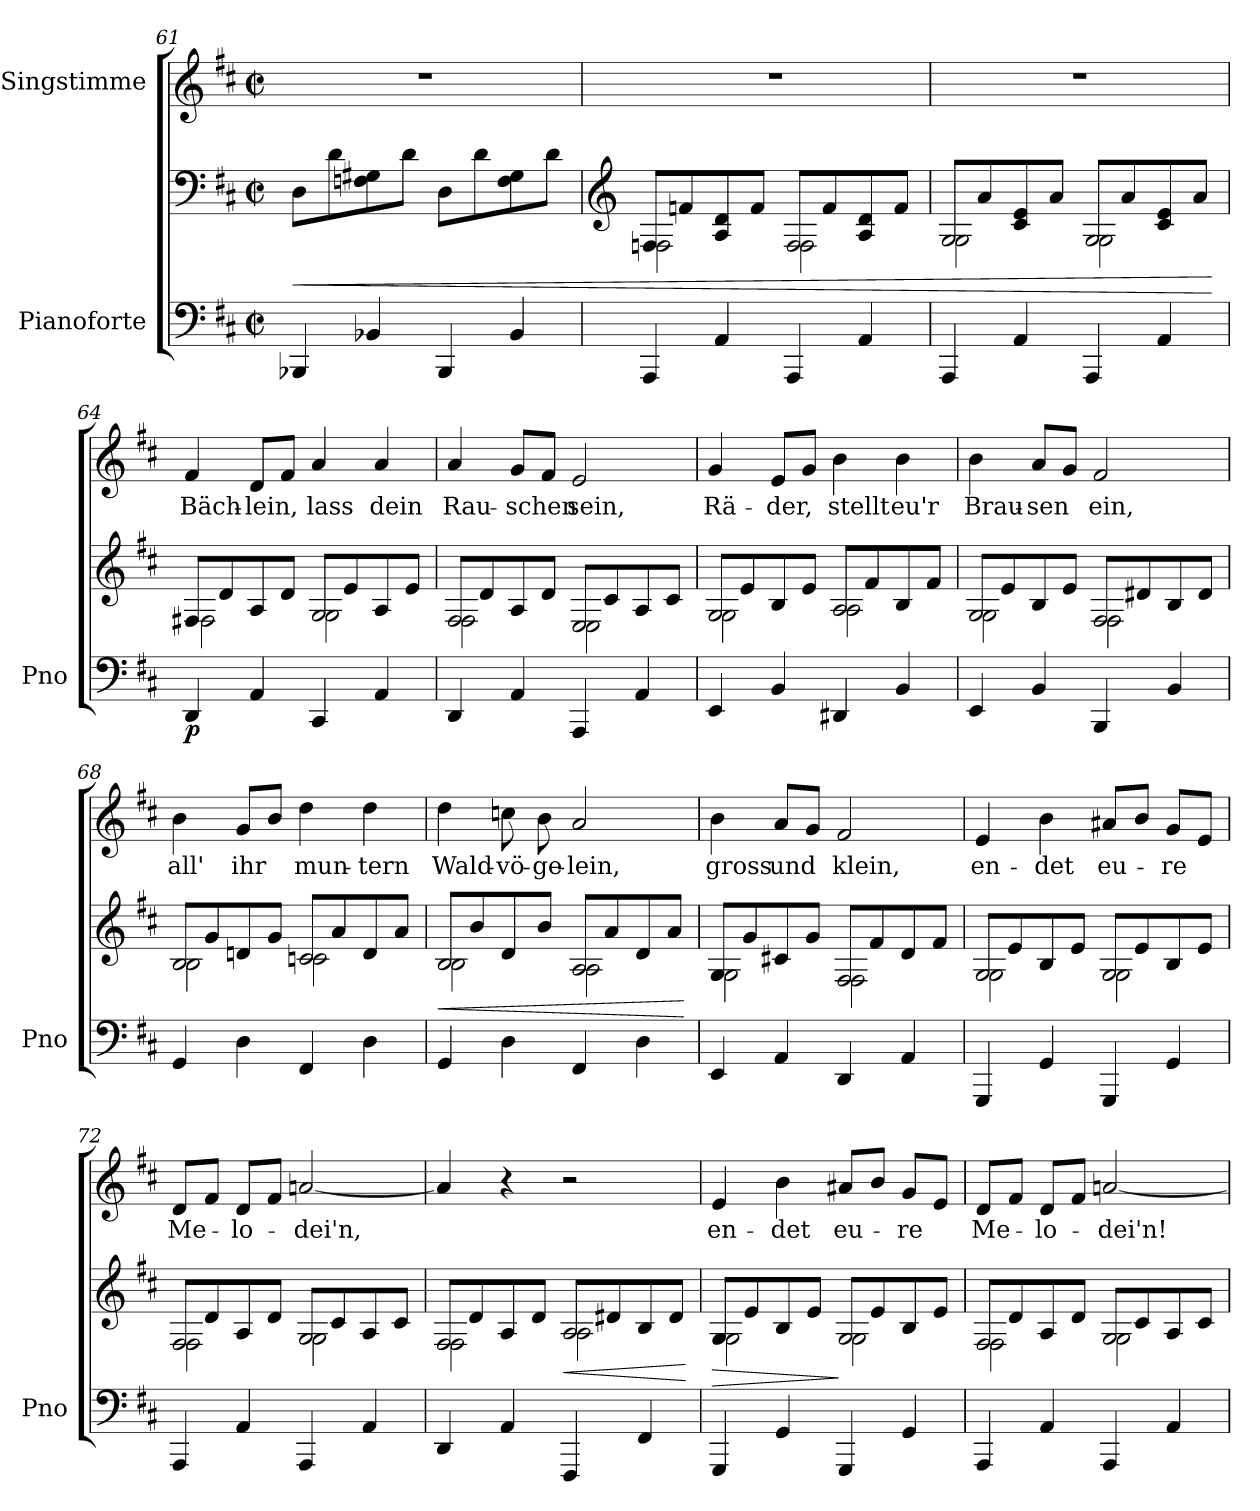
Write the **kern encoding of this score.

**kern	**kern	**dynam	**kern	**text
*part2	*part2	*part2	*part1	*part1
*staff3	*staff2	*staff2/3	*staff1	*staff1
*I"Pianoforte	*	*	*I"Singstimme	*
*I'Pno	*	*	*	*
*clefF4	*clefF4	*	*clefG2	*
*k[f#c#]	*k[f#c#]	*	*k[f#c#]	*
*M2/2	*M2/2	*	*M2/2	*
*met(c|)	*met(c|)	*	*met(c|)	*
=61	=61	=61	=61	=61
!	!	!LO:HP:b	!	!
4BBB-X/	8D\L	<	1r	.
.	8d\	.	.	.
4BB-X/	8Fn\ 8G#X\	.	.	.
.	8d\J	.	.	.
4BBB-/	8D\L	.	.	.
.	8d\	.	.	.
4BB-/	8F\ 8G#\	.	.	.
.	8d\J	.	.	.
=62	=62	=62	=62	=62
*	*clefG2	*	*	*
!	!LO:N:head=open	!	!	!
*	*^	*	*	*
4AAA/	8Fn/L	2F\	.	1r	.
.	8fn/	.	.	.	.
4AA/	8A/ 8d/	.	.	.	.
.	8f/J	.	.	.	.
!	!LO:N:head=open	!	!	!	!
4AAA/	8F/L	2F\	.	.	.
.	8f/	.	.	.	.
4AA/	8A/ 8d/	.	.	.	.
.	8f/J	.	.	.	.
=63	=63	=63	=63	=63	=63
!	!LO:N:head=open	!	!	!	!
4AAA/	8G/L	2G\	.	1r	.
.	8a/	.	.	.	.
4AA/	8c#/ 8e/	.	.	.	.
.	8a/J	.	.	.	.
!	!LO:N:head=open	!	!	!	!
4AAA/	8G/L	2G\	.	.	.
.	8a/	.	.	.	.
4AA/	8c#/ 8e/	.	.	.	.
.	8a/J	.	.	.	.
*	*v	*v	*	*	*
.	.	[	.	.
=64	=64	=64	=64	=64
!	!LO:N:head=open	!LO:DY:b=2	!	!
*	*^	*	*	*
4DD/	8F#X/L	2F#\	p	4f#/	Bäch-
.	8d/	.	.	.	.
4AA/	8A/	.	.	8d/L	-lein,
.	8d/J	.	.	8f#/J	.
!	!LO:N:head=open	!	!	!	!
4CC#/	8G/L	2G\	.	4a/	lass
.	8e/	.	.	.	.
4AA/	8A/	.	.	4a/	dein
.	8e/J	.	.	.	.
=65	=65	=65	=65	=65	=65
!	!LO:N:head=open	!	!	!	!
4DD/	8F#/L	2F#\	.	4a/	Rau-
.	8d/	.	.	.	.
4AA/	8A/	.	.	8g/L	-schen
.	8d/J	.	.	8f#/J	.
!	!LO:N:head=open	!	!	!	!
4AAA/	8E/L	2E\	.	2e/	sein,
.	8c#/	.	.	.	.
4AA/	8A/	.	.	.	.
.	8c#/J	.	.	.	.
=66	=66	=66	=66	=66	=66
!	!LO:N:head=open	!	!	!	!
4EE/	8G/L	2G\	.	4g/	Rä-
.	8e/	.	.	.	.
4BB/	8B/	.	.	8e/L	-der,
.	8e/J	.	.	8g/J	.
!	!LO:N:head=open	!	!	!	!
4DD#X/	8A/L	2A\	.	4b\	stellt
.	8f#/	.	.	.	.
4BB/	8B/	.	.	4b\	eu'r
.	8f#/J	.	.	.	.
=67	=67	=67	=67	=67	=67
!	!LO:N:head=open	!	!	!	!
4EE/	8G/L	2G\	.	4b\	Brau-
.	8e/	.	.	.	.
4BB/	8B/	.	.	8a/L	-sen
.	8e/J	.	.	8g/J	.
!	!LO:N:head=open	!	!	!	!
4BBB/	8F#/L	2F#\	.	2f#/	ein,
.	8d#X/	.	.	.	.
4BB/	8B/	.	.	.	.
.	8d#/J	.	.	.	.
=68	=68	=68	=68	=68	=68
!	!LO:N:head=open	!	!	!	!
4GG/	8B/L	2B\	.	4b\	all'
.	8g/	.	.	.	.
4D\	8dn/	.	.	8g/L	ihr
.	8g/J	.	.	8b/J	.
!	!LO:N:head=open	!	!	!	!
4FF#/	8cn/L	2c\	.	4dd\	mun-
.	8a/	.	.	.	.
4D\	8d/	.	.	4dd\	-tern
.	8a/J	.	.	.	.
=69	=69	=69	=69	=69	=69
!	!LO:N:head=open	!	!LO:HP:b	!	!
4GG/	8B/L	2B\	<	4dd\	Wald-
.	8b/	.	.	.	.
4D\	8d/	.	.	8ccn\	-vö-
.	8b/J	.	.	8b\	-ge-
!	!LO:N:head=open	!	!	!	!
4FF#/	8A/L	2A\	.	2a/	-lein,
.	8a/	.	.	.	.
4D\	8d/	.	.	.	.
.	8a/J	.	.	.	.
*	*v	*v	*	*	*
.	.	[	.	.
=70	=70	=70	=70	=70
!	!LO:N:head=open	!	!	!
*	*^	*	*	*
4EE/	8G/L	2G\	.	4b\	gross
.	8g/	.	.	.	.
4AA/	8c#X/	.	.	8a/L	und
.	8g/J	.	.	8g/J	.
!	!LO:N:head=open	!	!	!	!
4DD/	8F#/L	2F#\	.	2f#/	klein,
.	8f#/	.	.	.	.
4AA/	8d/	.	.	.	.
.	8f#/J	.	.	.	.
=71	=71	=71	=71	=71	=71
!	!LO:N:head=open	!	!	!	!
4GGG/	8G/L	2G\	.	4e/	en-
.	8e/	.	.	.	.
4GG/	8B/	.	.	4b\	-det
.	8e/J	.	.	.	.
!	!LO:N:head=open	!	!	!	!
4GGG/	8G/L	2G\	.	8a#X/L	eu-
.	8e/	.	.	8b/J	.
4GG/	8B/	.	.	8g/L	-re
.	8e/J	.	.	8e/J	.
=72	=72	=72	=72	=72	=72
!	!LO:N:head=open	!	!	!	!
4AAA/	8F#/L	2F#\	.	8d/L	Me-
.	8d/	.	.	8f#/J	.
4AA/	8A/	.	.	8d/L	-lo-
.	8d/J	.	.	8f#/J	.
!	!LO:N:head=open	!	!	!	!
4AAA/	8G/L	2G\	.	[2an/	dei'n,
.	8c#/	.	.	.	.
4AA/	8A/	.	.	.	.
.	8c#/J	.	.	.	.
=73	=73	=73	=73	=73	=73
!	!LO:N:head=open	!	!	!	!
4DD/	8F#/L	2F#\	.	4a/]	.
.	8d/	.	.	.	.
4AA/	8A/	.	.	4r	.
.	8d/J	.	.	.	.
!	!LO:N:head=open	!	!LO:HP:b	!	!
4FFF#/	8A/L	2A\	<	2r	.
.	8d#X/	.	.	.	.
4FF#/	8B/	.	.	.	.
.	8d#/J	.	.	.	.
*	*v	*v	*	*	*
.	.	[	.	.
=74	=74	=74	=74	=74
!	!LO:N:head=open	!LO:HP:b	!	!
*	*^	*	*	*
4GGG/	8G/L	2G\	>	4e/	en-
.	8e/	.	.	.	.
4GG/	8B/	.	.	4b\	-det
.	8e/J	.	.	.	.
!	!LO:N:head=open	!	!	!	!
4GGG/	8G/L	2G\	]	8a#X/L	eu-
.	8e/	.	.	8b/J	.
4GG/	8B/	.	.	8g/L	-re
.	8e/J	.	.	8e/J	.
=75	=75	=75	=75	=75	=75
!	!LO:N:head=open	!	!	!	!
4AAA/	8F#/L	2F#\	.	8d/L	Me-
.	8d/	.	.	8f#/J	.
4AA/	8A/	.	.	8d/L	-lo-
.	8d/J	.	.	8f#/J	.
!	!LO:N:head=open	!	!	!	!
4AAA/	8G/L	2G\	.	[2an/	-dei'n!
.	8c#/	.	.	.	.
4AA/	8A/	.	.	.	.
.	8c#/J	.	.	.	.
*	*v	*v	*	*	*
=	=	=	=	=
*-	*-	*-	*-	*-
